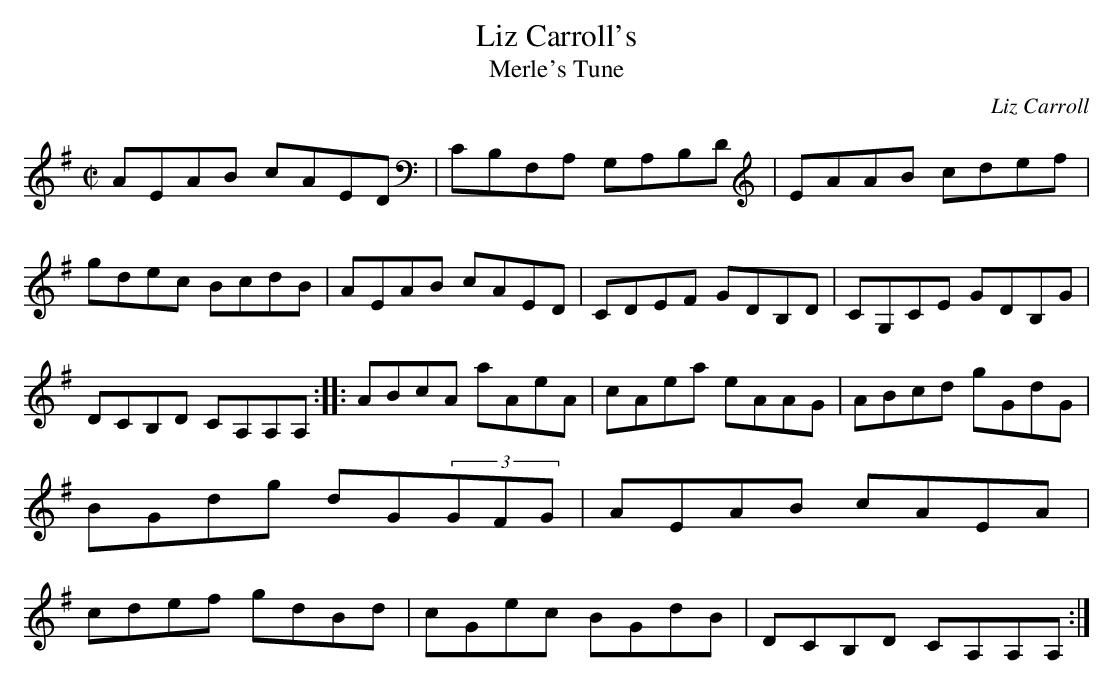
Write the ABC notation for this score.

X:1
T:Liz Carroll's
T:Merle's Tune
C:Liz Carroll
M:C|
K:ADor
AEAB cAED|CB,F,A, G,A,B,D|EAAB cdef|gdec BcdB|AEAB cAED|CDEF GDB,D|\
CG,CE GDB,G|DCB,D CA,A,A,::ABcA aAeA|cAea eAAG|ABcd gGdG|BGdg dG(3GFG|\
AEAB cAEA|cdef gdBd|cGec BGdB|DCB,D CA,A,A,:|*
